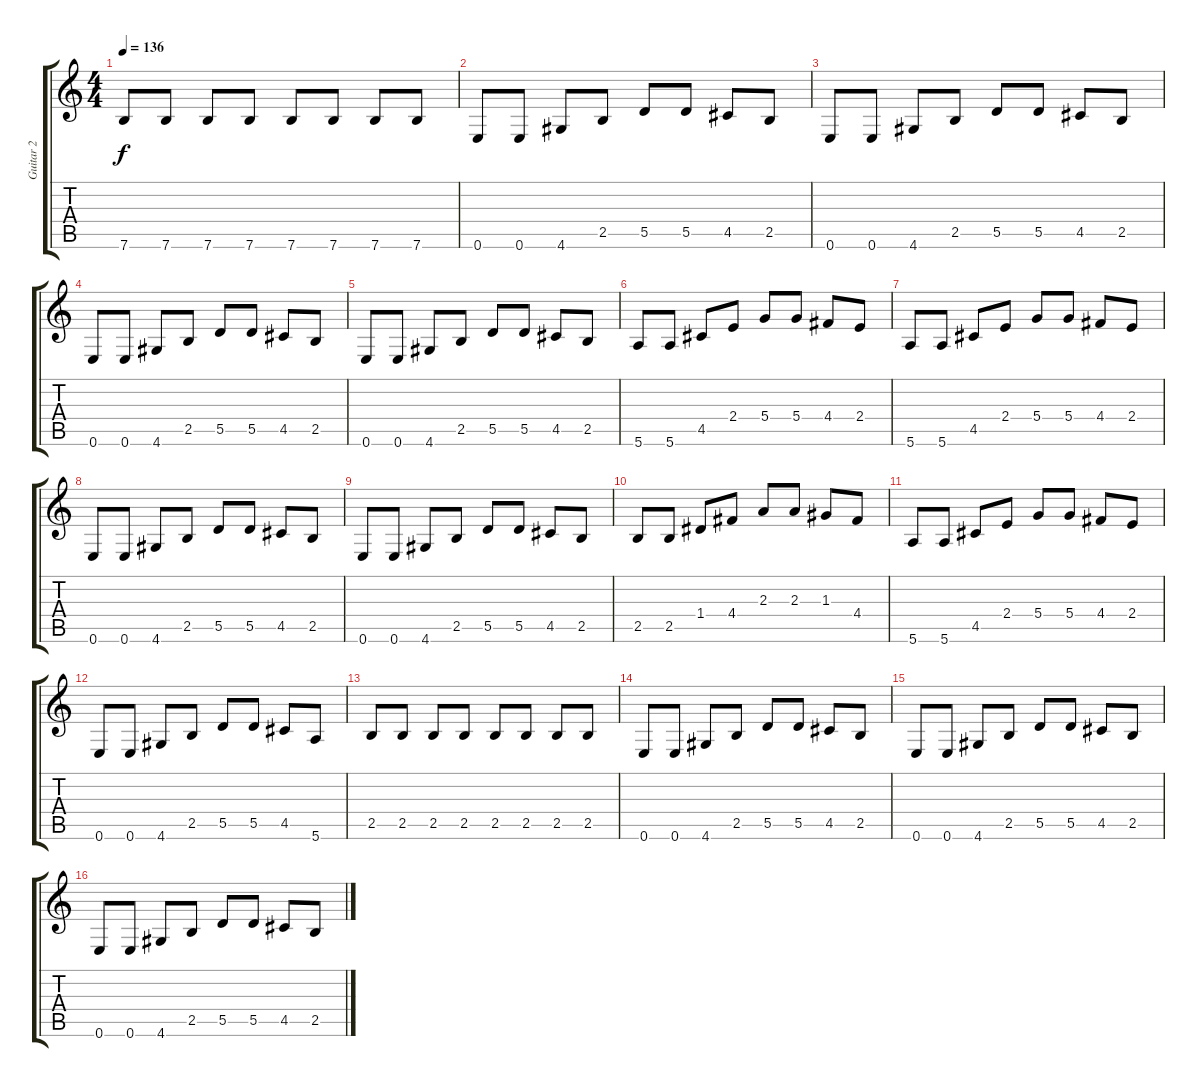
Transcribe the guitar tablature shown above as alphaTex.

\track ("Guitar 2" "Guitar 2") {instrument electricguitarmuted}
\staff {score tabs}
\tuning (E4 B3 G3 D3 A2 E2) {hide}
\ts (4 4)
\tempo 136
\clef g2
\ks c
7.6.8{dy f} 7.6.8 7.6.8 7.6.8 7.6.8 7.6.8 7.6.8 7.6.8 |
0.6.8 0.6.8 4.6.8 2.5.8 5.5.8 5.5.8 4.5.8 2.5.8 |
0.6.8 0.6.8 4.6.8 2.5.8 5.5.8 5.5.8 4.5.8 2.5.8 |
0.6.8 0.6.8 4.6.8 2.5.8 5.5.8 5.5.8 4.5.8 2.5.8 |
0.6.8 0.6.8 4.6.8 2.5.8 5.5.8 5.5.8 4.5.8 2.5.8 |
5.6.8 5.6.8 4.5.8 2.4.8 5.4.8 5.4.8 4.4.8 2.4.8 |
5.6.8 5.6.8 4.5.8 2.4.8 5.4.8 5.4.8 4.4.8 2.4.8 |
0.6.8 0.6.8 4.6.8 2.5.8 5.5.8 5.5.8 4.5.8 2.5.8 |
0.6.8 0.6.8 4.6.8 2.5.8 5.5.8 5.5.8 4.5.8 2.5.8 |
2.5.8 2.5.8 1.4.8 4.4.8 2.3.8 2.3.8 1.3.8 4.4.8 |
5.6.8 5.6.8 4.5.8 2.4.8 5.4.8 5.4.8 4.4.8 2.4.8 |
0.6.8 0.6.8 4.6.8 2.5.8 5.5.8 5.5.8 4.5.8 5.6.8 |
2.5.8 2.5.8 2.5.8 2.5.8 2.5.8 2.5.8 2.5.8 2.5.8 |
0.6.8 0.6.8 4.6.8 2.5.8 5.5.8 5.5.8 4.5.8 2.5.8 |
0.6.8 0.6.8 4.6.8 2.5.8 5.5.8 5.5.8 4.5.8 2.5.8 |
0.6.8 0.6.8 4.6.8 2.5.8 5.5.8 5.5.8 4.5.8 2.5.8
